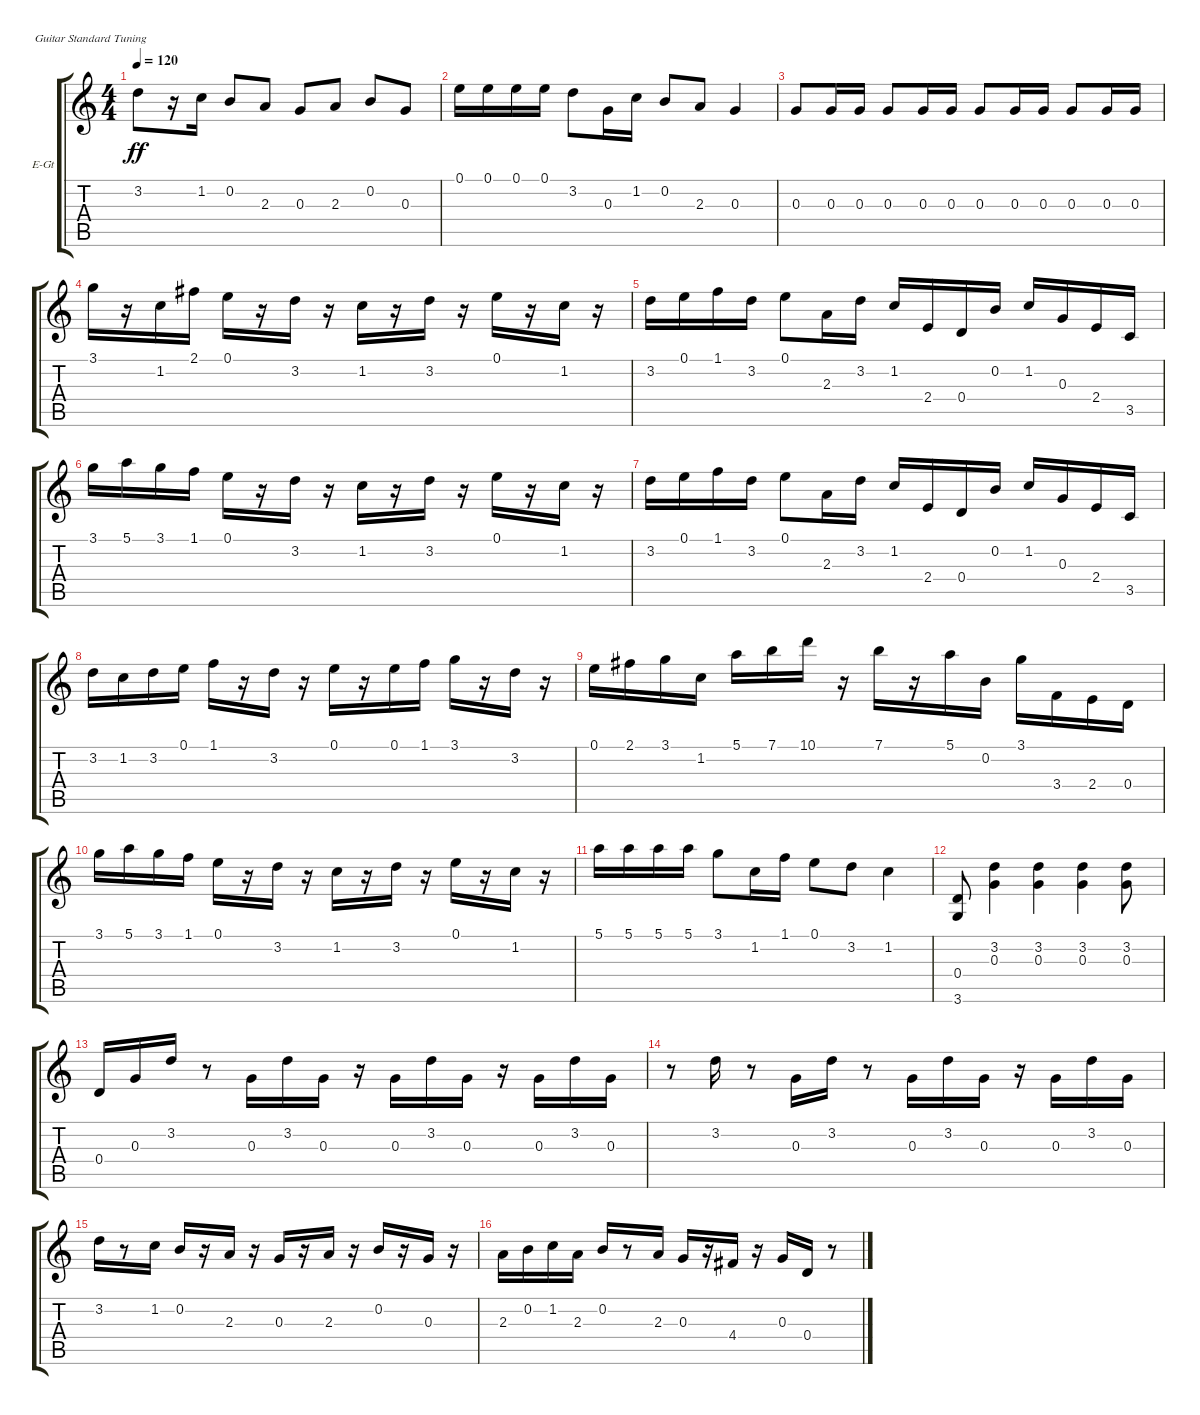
\bracketExtendMode groupsimilarinstruments
\firstSystemTrackNameOrientation horizontal
\otherSystemsTrackNameOrientation horizontal
\track ("Electric Guitar" "E-Gt") {instrument electricguitarclean}
\staff {score tabs}
\tuning (E4 B3 G3 D3 A2 E2)
\ts (4 4)
\tempo 120
\clef g2
\scale
0.333333
\ks c
3.2.8{dy ff} r.16 1.2.16 0.2.8 2.3.8 0.3.8 2.3.8 0.2.8 0.3.8 |
\scale
0.333333 0.1.16 0.1.16 0.1.16 0.1.16 3.2.8 0.3.16 1.2.16 0.2.8 2.3.8 0.3.4 |
\scale
0.333333 0.3.8 0.3.16 0.3.16 0.3.8 0.3.16 0.3.16 0.3.8 0.3.16 0.3.16 0.3.8 0.3.16 0.3.16 |
\scale
0.333333 3.1.16 r.16 1.2.16 2.1.16 0.1.16 r.16 3.2.16 r.16 1.2.16 r.16 3.2.16 r.16 0.1.16 r.16 1.2.16 r.16 |
\scale
0.333333 3.2.16 0.1.16 1.1.16 3.2.16 0.1.8 2.3.16 3.2.16 1.2.16 2.4.16 0.4.16 0.2.16 1.2.16 0.3.16 2.4.16 3.5.16 |
\scale
0.333333 3.1.16 5.1.16 3.1.16 1.1.16 0.1.16 r.16 3.2.16 r.16 1.2.16 r.16 3.2.16 r.16 0.1.16 r.16 1.2.16 r.16 |
\scale
0.333333 3.2.16 0.1.16 1.1.16 3.2.16 0.1.8 2.3.16 3.2.16 1.2.16 2.4.16 0.4.16 0.2.16 1.2.16 0.3.16 2.4.16 3.5.16 |
\scale
0.333333 3.2.16 1.2.16 3.2.16 0.1.16 1.1.16 r.16 3.2.16 r.16 0.1.16 r.16 0.1.16 1.1.16 3.1.16 r.16 3.2.16 r.16 |
\scale
0.333333 0.1.16 2.1.16 3.1.16 1.2.16 5.1.16 7.1.16 10.1.16 r.16 7.1.16 r.16 5.1.16 0.2.16 3.1.16 3.4.16 2.4.16 0.4.16 |
\scale
0.333333 3.1.16 5.1.16 3.1.16 1.1.16 0.1.16 r.16 3.2.16 r.16 1.2.16 r.16 3.2.16 r.16 0.1.16 r.16 1.2.16 r.16 |
\scale
0.333333 5.1.16 5.1.16 5.1.16 5.1.16 3.1.8 1.2.16 1.1.16 0.1.8 3.2.8 1.2.4 |
\scale
0.333333 (0.4 3.6).8 (3.2 0.3).4 (3.2 0.3).4 (3.2 0.3).4 (3.2 0.3).8 |
\scale
0.333333 0.4.16 0.3.16 3.2.16 r.8 0.3.16 3.2.16 0.3.16 r.16 0.3.16 3.2.16 0.3.16 r.16 0.3.16 3.2.16 0.3.16 |
\scale
0.333333 r.8 3.2.16 r.8 0.3.16 3.2.16 r.8 0.3.16 3.2.16 0.3.16 r.16 0.3.16 3.2.16 0.3.16 |
\scale
0.333333 3.2.16 r.8 1.2.16 0.2.16 r.16 2.3.16 r.16 0.3.16 r.16 2.3.16 r.16 0.2.16 r.16 0.3.16 r.16 |
\scale
0.333333 2.3.16 0.2.16 1.2.16 2.3.16 0.2.16 r.8 2.3.16 0.3.16 r.16 4.4.16 r.16 0.3.16 0.4.16 r.8
